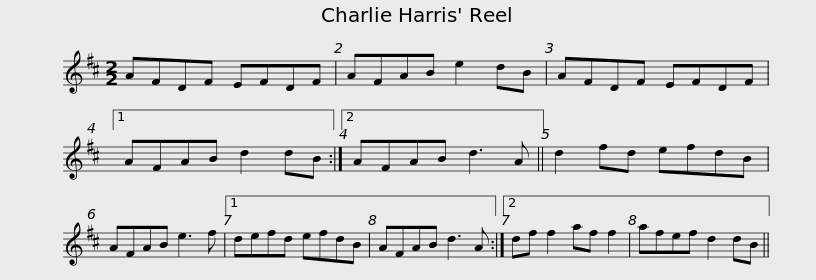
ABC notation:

X:1
L:1/8
M:2/2
I:linebreak $
K:D
V:1 treble
V:1
 AFDF EFDF | AFAB e2 dB | AFDF EFDF |1 AFAB d2 dB :|2 AFAB d3 A || %5
 d2 fd efdB |$ AFAB e3 f |1 defd efdB | AFAB d3 A :|2 df f2 af f2 | %10
 afef d2 dB || %11
